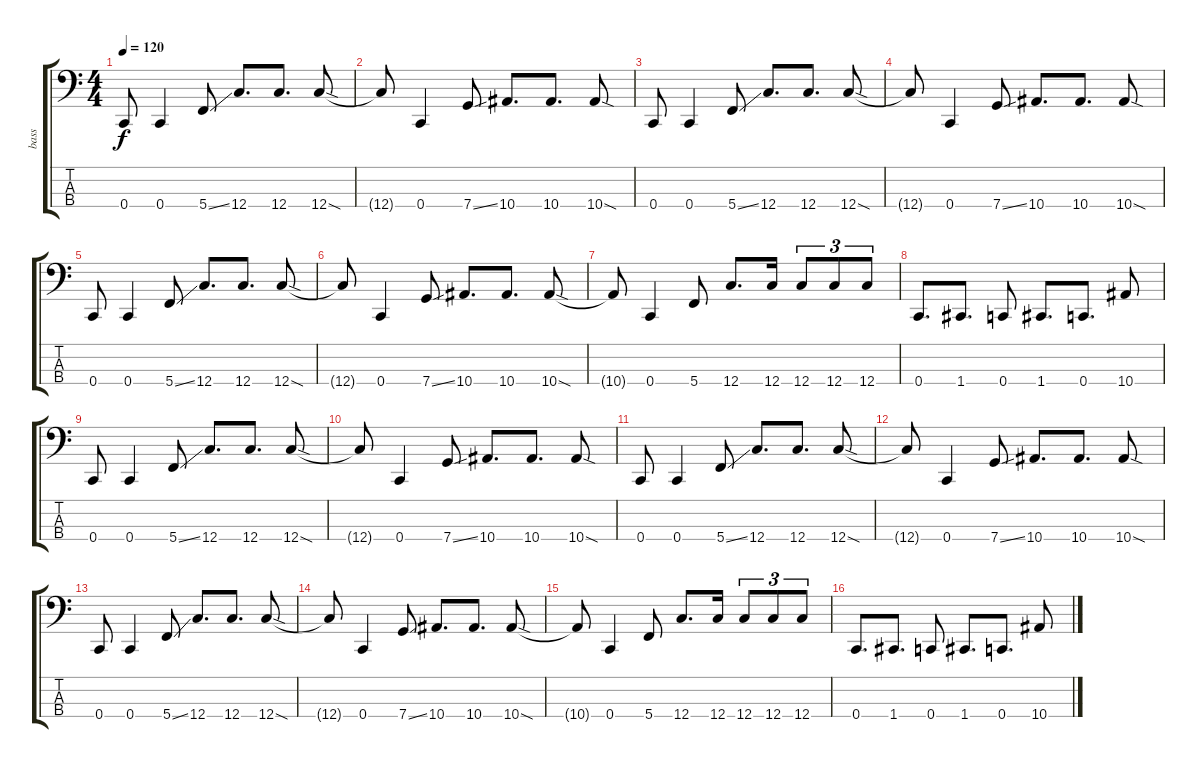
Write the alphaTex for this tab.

\track ("bass" "bass") {instrument electricbassfinger}
\staff {score tabs}
\tuning (F2 C2 G1 C1) {hide}
\ts (4 4)
\tempo 120
\clef f4
\ks c
0.4.8{dy f} 0.4.4 5.4{ss}.8 12.4.8{d} 12.4.8{d} 12.4{sod}.8 |
12.4{t}.8 0.4.4 7.4{ss}.8 10.4.8{d} 10.4.8{d} 10.4{sod}.8 |
0.4.8 0.4.4 5.4{ss}.8 12.4.8{d} 12.4.8{d} 12.4{sod}.8 |
12.4{t}.8 0.4.4 7.4{ss}.8 10.4.8{d} 10.4.8{d} 10.4{sod}.8 |
0.4.8 0.4.4 5.4{ss}.8 12.4.8{d} 12.4.8{d} 12.4{sod}.8 |
12.4{t}.8 0.4.4 7.4{ss}.8 10.4.8{d} 10.4.8{d} 10.4{sod}.8 |
10.4{t}.8 0.4.4 5.4.8 12.4.8{d} 12.4.16 12.4.8{tu (3 2)} 12.4.8{tu (3 2)} 12.4.8{tu (3 2)} |
0.4.8{d} 1.4.8{d} 0.4.8 1.4.8{d} 0.4.8{d} 10.4.8 |
0.4.8 0.4.4 5.4{ss}.8 12.4.8{d} 12.4.8{d} 12.4{sod}.8 |
12.4{t}.8 0.4.4 7.4{ss}.8 10.4.8{d} 10.4.8{d} 10.4{sod}.8 |
0.4.8 0.4.4 5.4{ss}.8 12.4.8{d} 12.4.8{d} 12.4{sod}.8 |
12.4{t}.8 0.4.4 7.4{ss}.8 10.4.8{d} 10.4.8{d} 10.4{sod}.8 |
0.4.8 0.4.4 5.4{ss}.8 12.4.8{d} 12.4.8{d} 12.4{sod}.8 |
12.4{t}.8 0.4.4 7.4{ss}.8 10.4.8{d} 10.4.8{d} 10.4{sod}.8 |
10.4{t}.8 0.4.4 5.4.8 12.4.8{d} 12.4.16 12.4.8{tu (3 2)} 12.4.8{tu (3 2)} 12.4.8{tu (3 2)} |
0.4.8{d} 1.4.8{d} 0.4.8 1.4.8{d} 0.4.8{d} 10.4.8
